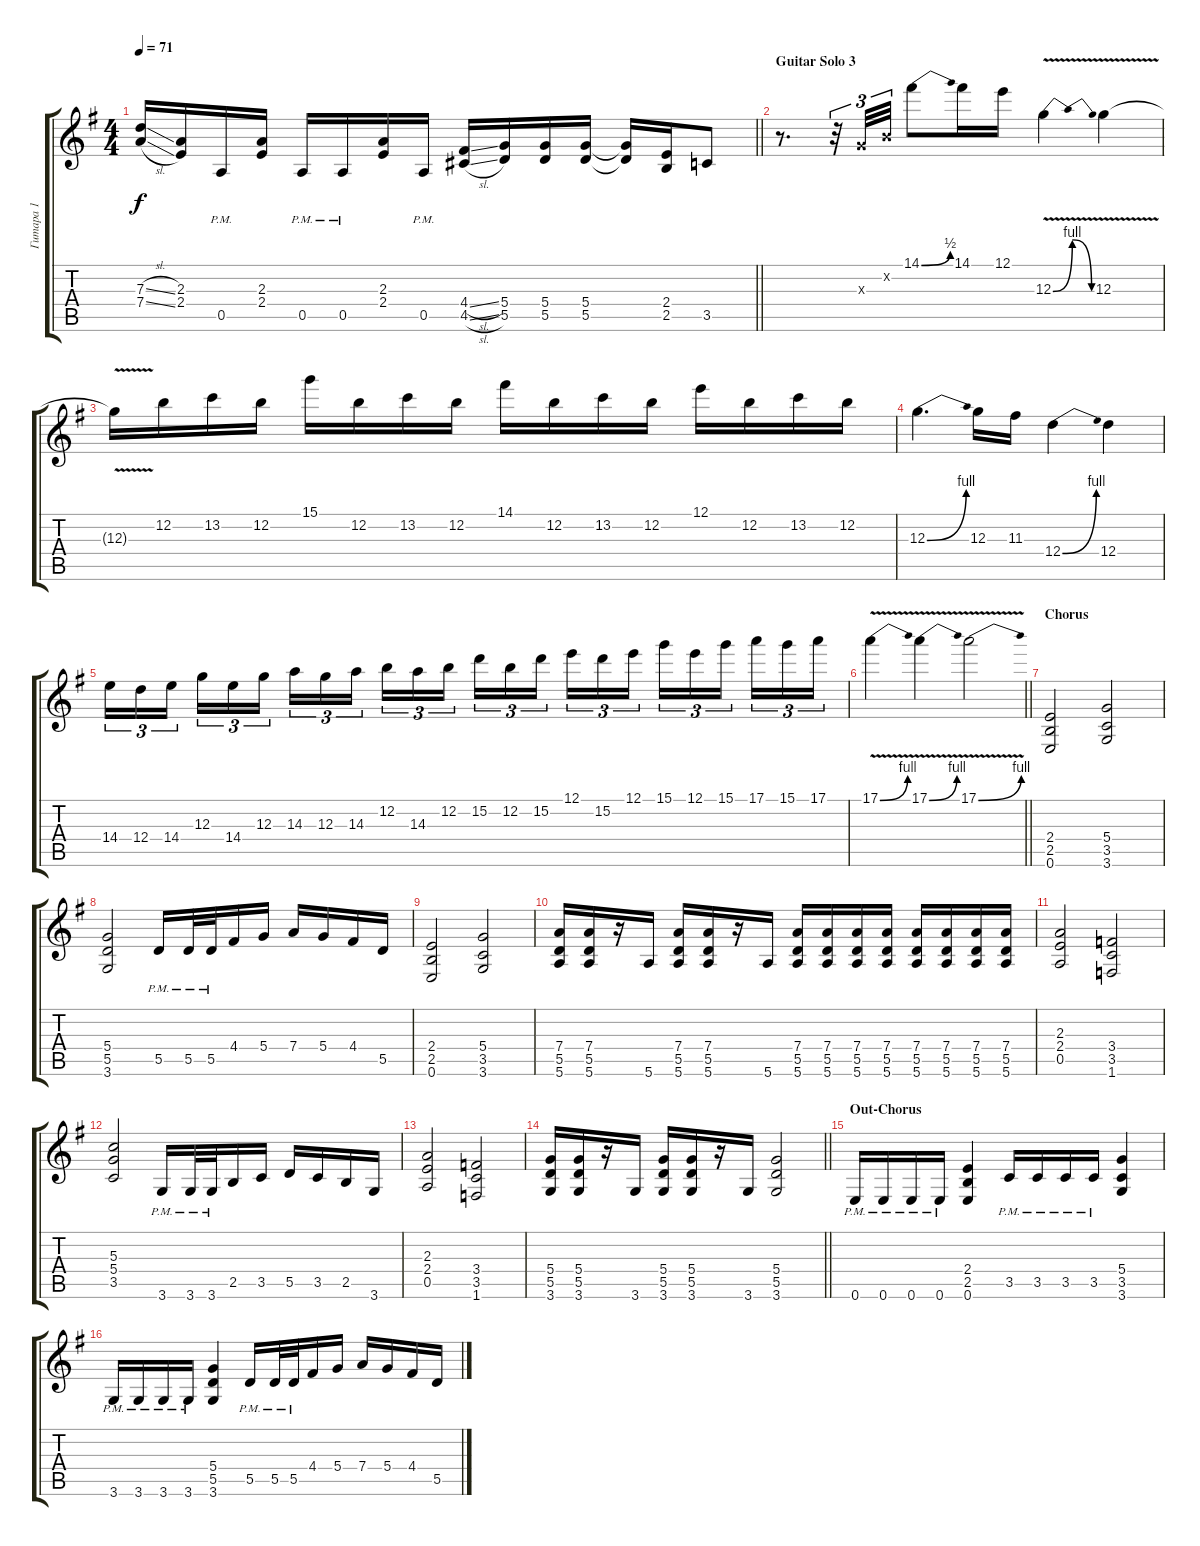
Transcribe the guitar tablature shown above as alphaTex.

\track ("Гитара 1" "Гитара 1") {instrument distortionguitar}
\staff {score tabs}
\tuning (E4 B3 G3 D3 A2 E2) {hide}
\ts (4 4)
\tempo 71
\clef g2
\barLineRight lightlight
\ks eminor
(7.3{sl} 7.4{sl}).16{dy f} (2.3 2.4).16 0.5{pm}.16 (2.3 2.4).16 0.5{pm}.16 0.5{pm}.16 (2.3 2.4).16 0.5{pm}.16 (4.4{sl} 4.5{sl}).16 (5.4 5.5).16 (5.4 5.5).16 (5.4 5.5).16 (5.4{t} 5.5{t}).16 (2.4 2.5).16 3.5.8 |
\section ("" "Guitar Solo 3")
r.8{d volume 10} r.32{tu (3 2)} 0.3{x}.32{tu (3 2)} 0.2{x}.32{tu (3 2)} 14.1{be (bend 0 0 60 2)}.8 14.1.16 12.1.16 12.3{be (bendrelease 0 0 15 4 50 4 60 0) v}.4 12.3{v}.4 |
12.3{t}.16 12.2.16 13.2.16 12.2.16 15.1.16 12.2.16 13.2.16 12.2.16 14.1.16 12.2.16 13.2.16 12.2.16 12.1.16 12.2.16 13.2.16 12.2.16 |
12.3{be (bend 0 0 60 4)}.4{d} 12.3.16 11.3.16 12.4{be (bend 0 0 60 4)}.4 12.4.4 |
14.4.16{tu (3 2)} 12.4.16{tu (3 2)} 14.4.16{tu (3 2) beam splitsecondary} 12.3.16{tu (3 2)} 14.4.16{tu (3 2)} 12.3.16{tu (3 2)} 14.3.16{tu (3 2)} 12.3.16{tu (3 2)} 14.3.16{tu (3 2) beam splitsecondary} 12.2.16{tu (3 2)} 14.3.16{tu (3 2)} 12.2.16{tu (3 2)} 15.2.16{tu (3 2)} 12.2.16{tu (3 2)} 15.2.16{tu (3 2) beam splitsecondary} 12.1.16{tu (3 2)} 15.2.16{tu (3 2)} 12.1.16{tu (3 2)} 15.1.16{tu (3 2)} 12.1.16{tu (3 2)} 15.1.16{tu (3 2) beam splitsecondary} 17.1.16{tu (3 2)} 15.1.16{tu (3 2)} 17.1.16{tu (3 2)} |
\barLineRight lightlight
17.1{be (bend 0 0 60 4) v}.4{volume 8} 17.1{be (bend 0 0 60 4) v}.4 17.1{be (bend 0 0 60 4) v}.2 |
\section ("" "Chorus")
(2.4 2.5 0.6).2 (5.4 3.5 3.6).2 |
(5.4 5.5 3.6).2 5.5{pm}.16 5.5{pm}.32 5.5{pm}.32 4.4.16 5.4.16 7.4.16 5.4.16 4.4.16 5.5.16 |
(2.4 2.5 0.6).2 (5.4 3.5 3.6).2 |
(7.4 5.5 5.6).16 (7.4 5.5 5.6).16 r.16 5.6.16 (7.4 5.5 5.6).16 (7.4 5.5 5.6).16 r.16 5.6.16 (7.4 5.5 5.6).16 (7.4 5.5 5.6).16 (7.4 5.5 5.6).16 (7.4 5.5 5.6).16 (7.4 5.5 5.6).16 (7.4 5.5 5.6).16 (7.4 5.5 5.6).16 (7.4 5.5 5.6).16 |
(2.3 2.4 0.5).2 (3.4 3.5 1.6).2 |
(5.3 5.4 3.5).2 3.6{pm}.16 3.6{pm}.32 3.6{pm}.32 2.5.16 3.5.16 5.5.16 3.5.16 2.5.16 3.6.16 |
(2.3 2.4 0.5).2 (3.4 3.5 1.6).2 |
\barLineRight lightlight
(5.4 5.5 3.6).16 (5.4 5.5 3.6).16 r.16 3.6.16 (5.4 5.5 3.6).16 (5.4 5.5 3.6).16 r.16 3.6.16 (5.4 5.5 3.6).2 |
\section ("" "Out-Chorus")
0.6{pm}.16 0.6{pm}.16 0.6{pm}.16 0.6{pm}.16 (2.4 2.5 0.6).4 3.5{pm}.16 3.5{pm}.16 3.5{pm}.16 3.5{pm}.16 (5.4 3.5 3.6).4 |
3.6{pm}.16 3.6{pm}.16 3.6{pm}.16 3.6{pm}.16 (5.4 5.5 3.6).4 5.5{pm}.16 5.5{pm}.32 5.5{pm}.32 4.4.16 5.4.16 7.4.16 5.4.16 4.4.16 5.5.16
